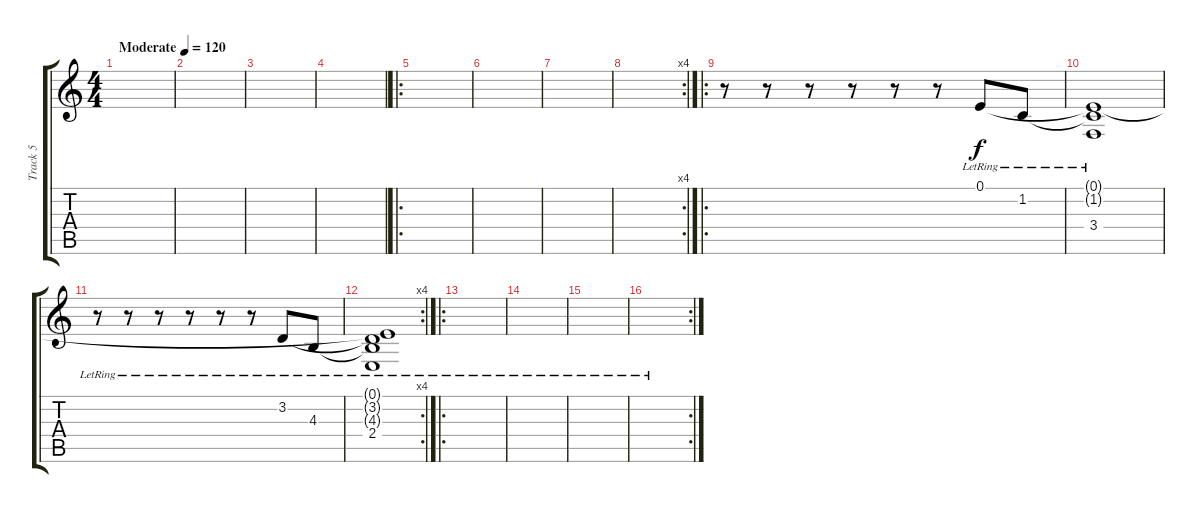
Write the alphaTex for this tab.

\track ("Track 5" "Track 5") {instrument honkytonkpiano}
\staff {score tabs}
\tuning (E4 B3 G3 D3 A2 E2) {hide}
\ts (4 4)
\tempo (120 "Moderate")
\clef g2
\ks c
|
|
|
|
\ro
|
|
|
\rc 4
|
\ro
r.8 r.8 r.8 r.8 r.8 r.8 0.1{lr}.8 1.2{lr}.8 |
(0.1{t} 1.2{t} 3.4{lr}).1 |
r.8 r.8 r.8 r.8 r.8 r.8 3.2{lr}.8 4.3{lr}.8 |
\rc 4
(0.1{t} 3.2{t} 4.3{t} 2.4{lr}).1 |
\ro
|
|
|
\rc 2
